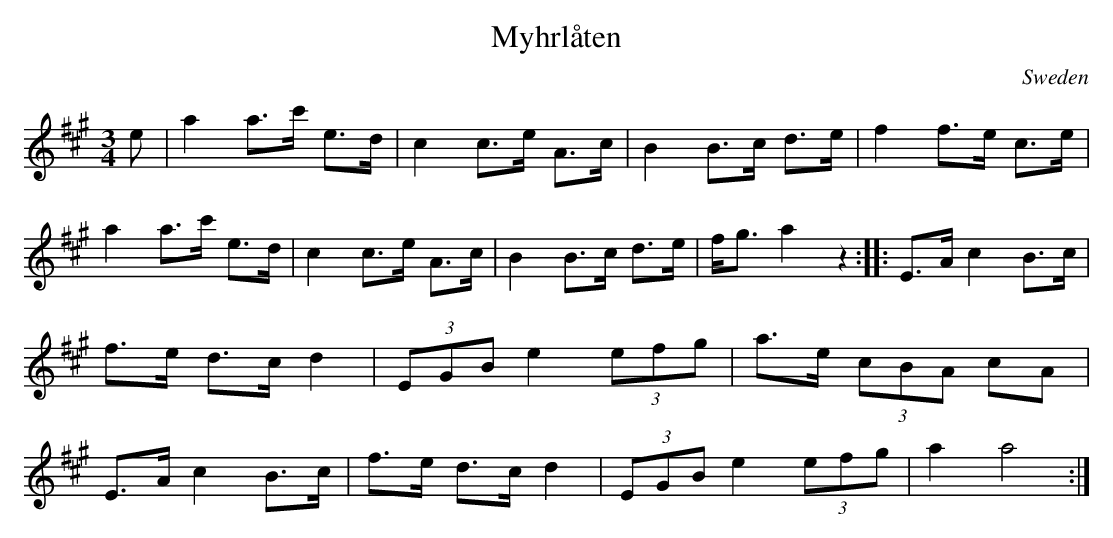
X:1
T:Myhrlåten
M:3/4
O:Sweden
K:A major
e|\
a2 a>c' e>d| c2 c>e A>c| B2 B>c d>e| f2 f>e c>e|\
a2 a>c' e>d| c2 c>e A>c| B2 B>c d>e| f<g a2 z2::\
E>A c2 B>c| f>e d>c d2| \
(3EGB e2 (3efg| a>e (3cBA cA|\
E>A c2 B>c| f>e d>c d2|\
(3EGB e2 (3efg| a2 a4:|
